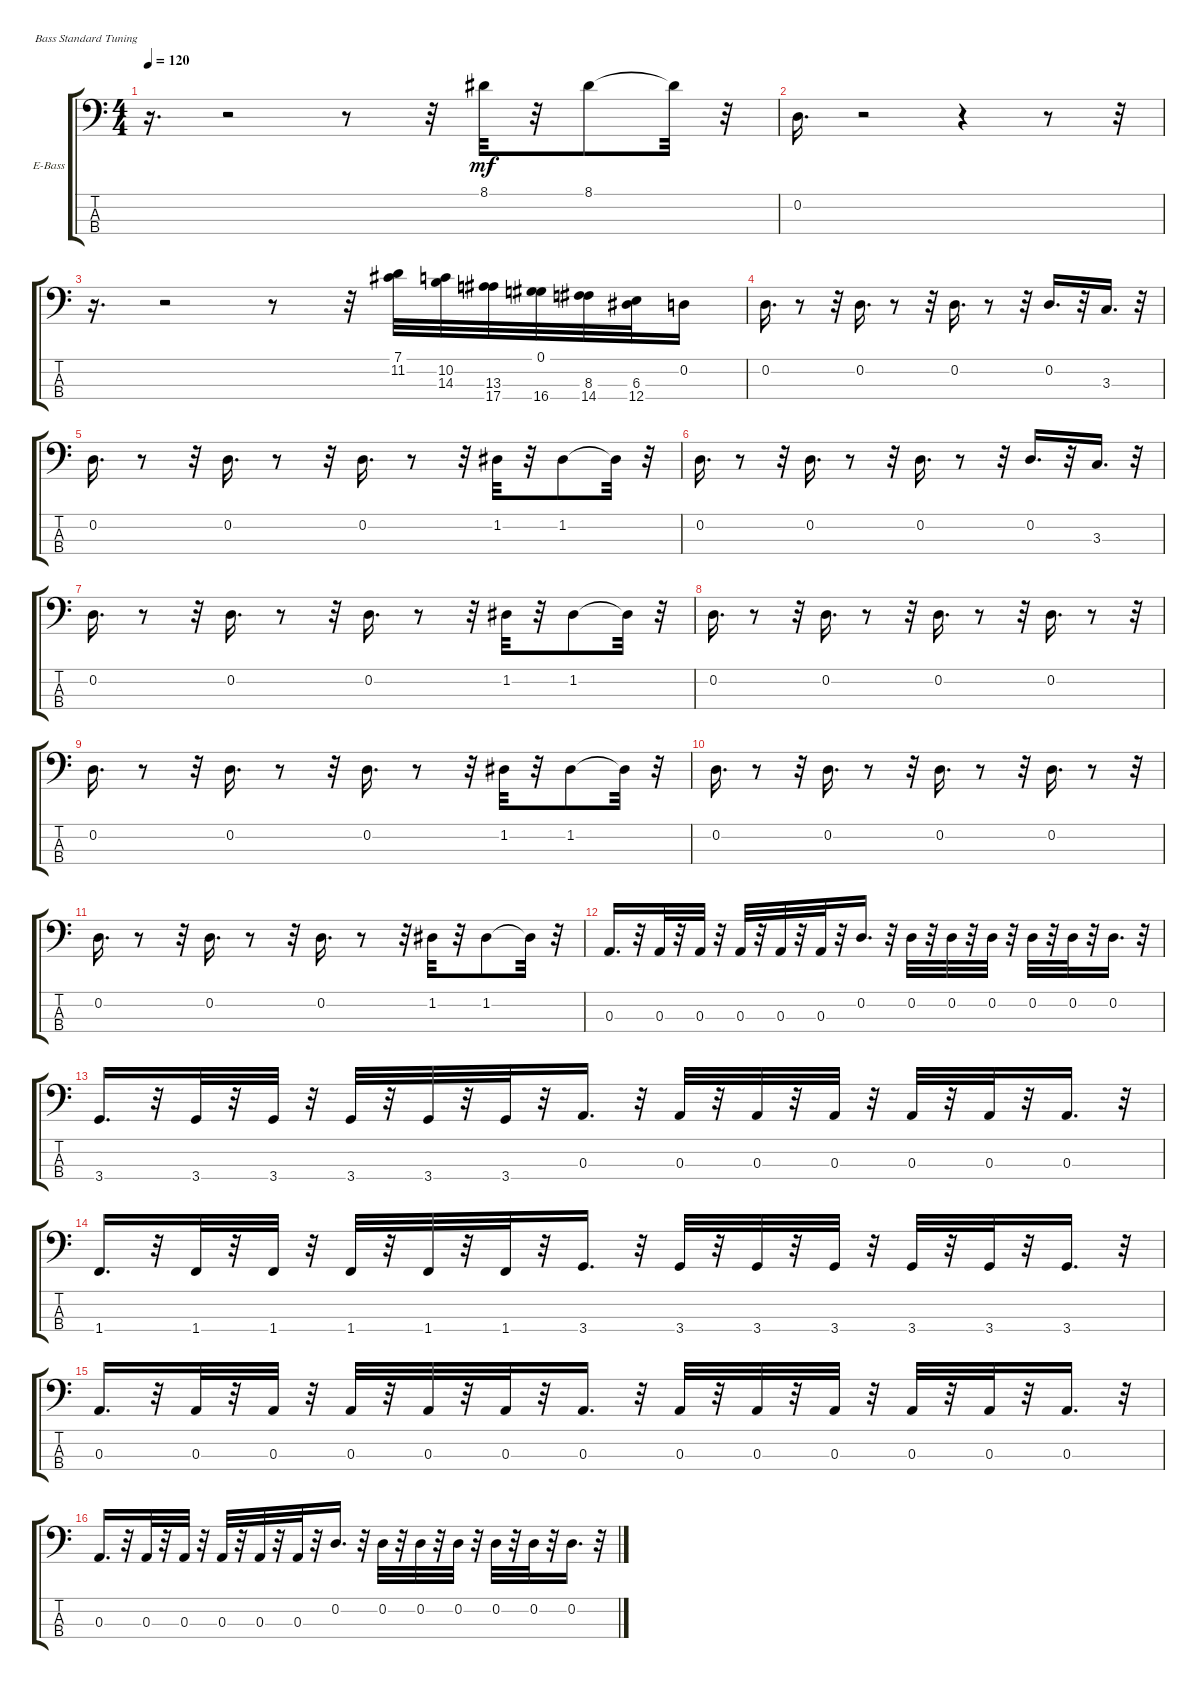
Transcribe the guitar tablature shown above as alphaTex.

\bracketExtendMode groupsimilarinstruments
\firstSystemTrackNameOrientation horizontal
\otherSystemsTrackNameOrientation horizontal
\track ("" "E-Bass") {instrument electricbassfinger}
\staff {score tabs}
\tuning (G2 D2 A1 E1)
\ts (4 4)
\tempo 120
\clef f4
\ks c
r.16{d dy mf} r.2 r.8 r.32 8.1.32 r.32 8.1.8 8.1{t}.32 r.32 |
0.2.16{d} r.2 r.4 r.8 r.32 |
r.16{d} r.2 r.8 r.32 (7.1 11.2).32 (10.2 14.3).32 (13.3 17.4).32 (16.4 0.1).32 (14.4 8.3).32 (12.4 6.3).32 0.2.16 |
0.2.16{d} r.8 r.32 0.2.16{d} r.8 r.32 0.2.16{d} r.8 r.32 0.2.16{d} r.32 3.3.16{d} r.32 |
0.2.16{d} r.8 r.32 0.2.16{d} r.8 r.32 0.2.16{d} r.8 r.32 1.2.32 r.32 1.2.8 1.2{t}.32 r.32 |
0.2.16{d} r.8 r.32 0.2.16{d} r.8 r.32 0.2.16{d} r.8 r.32 0.2.16{d} r.32 3.3.16{d} r.32 |
0.2.16{d} r.8 r.32 0.2.16{d} r.8 r.32 0.2.16{d} r.8 r.32 1.2.32 r.32 1.2.8 1.2{t}.32 r.32 |
0.2.16{d} r.8 r.32 0.2.16{d} r.8 r.32 0.2.16{d} r.8 r.32 0.2.16{d} r.8 r.32 |
0.2.16{d} r.8 r.32 0.2.16{d} r.8 r.32 0.2.16{d} r.8 r.32 1.2.32 r.32 1.2.8 1.2{t}.32 r.32 |
0.2.16{d} r.8 r.32 0.2.16{d} r.8 r.32 0.2.16{d} r.8 r.32 0.2.16{d} r.8 r.32 |
0.2.16{d} r.8 r.32 0.2.16{d} r.8 r.32 0.2.16{d} r.8 r.32 1.2.32 r.32 1.2.8 1.2{t}.32 r.32 |
0.3.16{d} r.32 0.3.32 r.32 0.3.32 r.32 0.3.32 r.32 0.3.32 r.32 0.3.32 r.32 0.2.16{d} r.32 0.2.32 r.32 0.2.32 r.32 0.2.32 r.32 0.2.32 r.32 0.2.32 r.32 0.2.16{d} r.32 |
3.4.16{d} r.32 3.4.32 r.32 3.4.32 r.32 3.4.32 r.32 3.4.32 r.32 3.4.32 r.32 0.3.16{d} r.32 0.3.32 r.32 0.3.32 r.32 0.3.32 r.32 0.3.32 r.32 0.3.32 r.32 0.3.16{d} r.32 |
1.4.16{d} r.32 1.4.32 r.32 1.4.32 r.32 1.4.32 r.32 1.4.32 r.32 1.4.32 r.32 3.4.16{d} r.32 3.4.32 r.32 3.4.32 r.32 3.4.32 r.32 3.4.32 r.32 3.4.32 r.32 3.4.16{d} r.32 |
0.3.16{d} r.32 0.3.32 r.32 0.3.32 r.32 0.3.32 r.32 0.3.32 r.32 0.3.32 r.32 0.3.16{d} r.32 0.3.32 r.32 0.3.32 r.32 0.3.32 r.32 0.3.32 r.32 0.3.32 r.32 0.3.16{d} r.32 |
0.3.16{d} r.32 0.3.32 r.32 0.3.32 r.32 0.3.32 r.32 0.3.32 r.32 0.3.32 r.32 0.2.16{d} r.32 0.2.32 r.32 0.2.32 r.32 0.2.32 r.32 0.2.32 r.32 0.2.32 r.32 0.2.16{d} r.32
